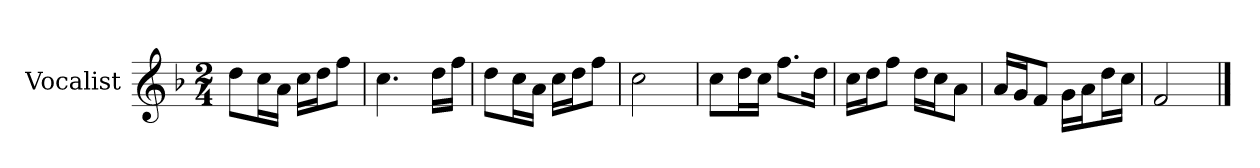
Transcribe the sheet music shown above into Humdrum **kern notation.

**kern
*part1
*staff1
*I"Vocalist
*k[b-]
*F:
*M2/4
=
8ddL
16ccL
16aJJ
16ccLL
16ddJ
8ffJ
=1
4.cc
16ddLL
16ffJJ
=2
8ddL
16ccL
16aJJ
16ccLL
16ddJ
8ffJ
=3
2cc
=4
8ccL
16ddL
16ccJJ
8.ffL
16ddJk
=5
16ccLL
16ddJ
8ffJ
16ddLL
16ccJ
8aJ
=6
16aLL
16gJ
8fJ
16gLL
16aJ
16ddL
16ccJJ
=7
2f
==
*-
